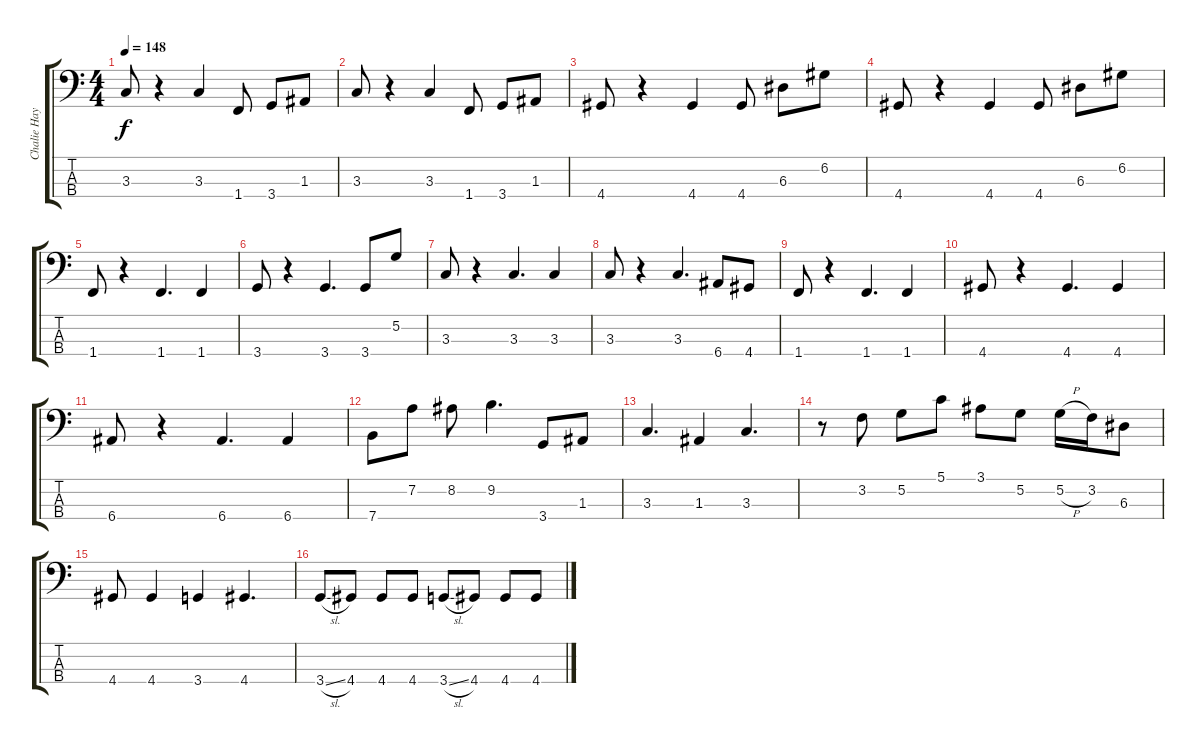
\track ("Chalie Hayward Bass" "Chalie Hay") {instrument electricbassfinger}
\staff {score tabs}
\tuning (G2 D2 A1 E1) {hide}
\ts (4 4)
\tempo 148
\clef f4
\ks c
3.3.8{dy f} r.4 3.3.4 1.4.8 3.4.8 1.3.8 |
3.3.8 r.4 3.3.4 1.4.8 3.4.8 1.3.8 |
4.4.8 r.4 4.4.4 4.4.8 6.3.8 6.2.8 |
4.4.8 r.4 4.4.4 4.4.8 6.3.8 6.2.8 |
1.4.8 r.4 1.4.4{d} 1.4.4 |
3.4.8 r.4 3.4.4{d} 3.4.8 5.2.8 |
3.3.8 r.4 3.3.4{d} 3.3.4 |
3.3.8 r.4 3.3.4{d} 6.4.8 4.4.8 |
1.4.8 r.4 1.4.4{d} 1.4.4 |
4.4.8 r.4 4.4.4{d} 4.4.4 |
6.4.8 r.4 6.4.4{d} 6.4.4 |
7.4.8 7.2.8 8.2.8 9.2.4{d} 3.4.8 1.3.8 |
3.3.4{d} 1.3.4 3.3.4{d} |
r.8 3.2.8 5.2.8 5.1.8 3.1.8 5.2.8 5.2{h}.16 3.2.16 6.3.8 |
4.4.8 4.4.4 3.4.4 4.4.4{d} |
3.4{sl}.8 4.4.8 4.4.8 4.4.8 3.4{sl}.8 4.4.8 4.4.8 4.4.8
